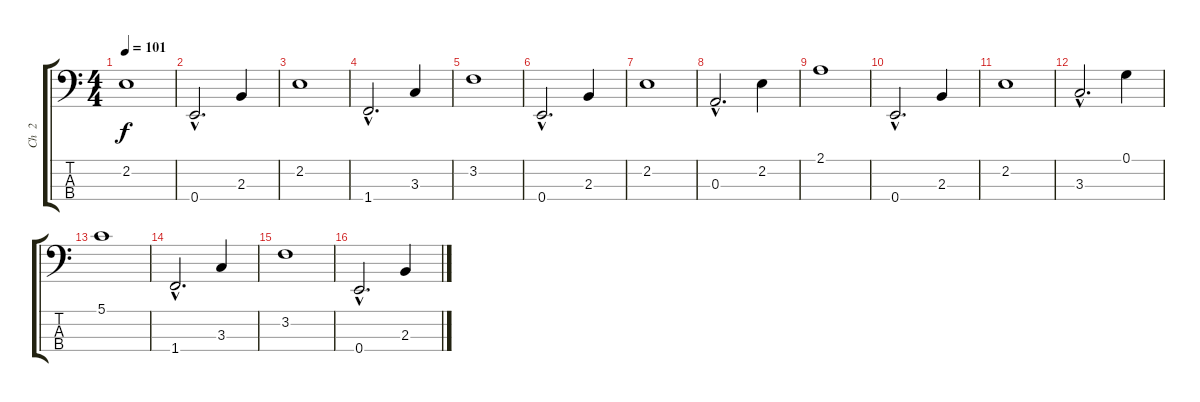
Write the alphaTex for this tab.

\track ("Ch  2   " "Ch  2   ") {instrument fretlessbass}
\staff {score tabs}
\tuning (G2 D2 A1 E1) {hide}
\ts (4 4)
\tempo 101
\clef f4
\ks c
2.2.1{dy f} |
0.4{hac}.2{d} 2.3.4 |
2.2.1 |
1.4{hac}.2{d} 3.3.4 |
3.2.1 |
0.4{hac}.2{d} 2.3.4 |
2.2.1 |
0.3{hac}.2{d} 2.2.4 |
2.1.1 |
0.4{hac}.2{d} 2.3.4 |
2.2.1 |
3.3{hac}.2{d} 0.1.4 |
5.1.1 |
1.4{hac}.2{d} 3.3.4 |
3.2.1 |
0.4{hac}.2{d} 2.3.4
